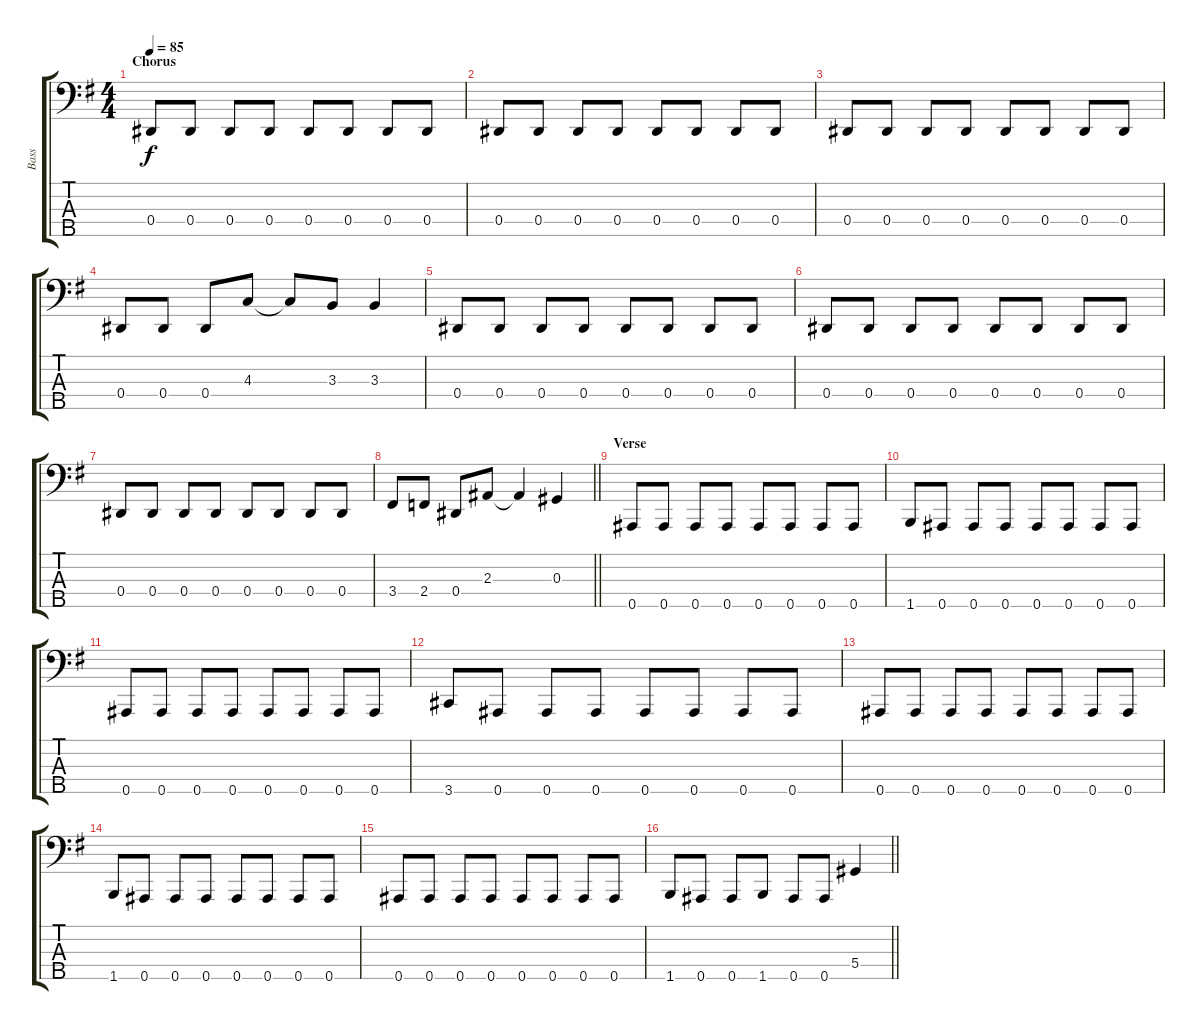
\track ("Bass" "Bass") {instrument electricbassfinger}
\staff {score tabs}
\tuning (Gb2 Db2 Ab1 Eb1 Bb0) {hide}
\ts (4 4)
\section ("" "Chorus")
\tempo 85
\clef f4
\ks g
0.4.8{dy f} 0.4.8 0.4.8 0.4.8 0.4.8 0.4.8 0.4.8 0.4.8 |
0.4.8 0.4.8 0.4.8 0.4.8 0.4.8 0.4.8 0.4.8 0.4.8 |
0.4.8 0.4.8 0.4.8 0.4.8 0.4.8 0.4.8 0.4.8 0.4.8 |
0.4.8 0.4.8 0.4.8 4.3.8 4.3{t}.8 3.3.8 3.3.4 |
0.4.8 0.4.8 0.4.8 0.4.8 0.4.8 0.4.8 0.4.8 0.4.8 |
0.4.8 0.4.8 0.4.8 0.4.8 0.4.8 0.4.8 0.4.8 0.4.8 |
0.4.8 0.4.8 0.4.8 0.4.8 0.4.8 0.4.8 0.4.8 0.4.8 |
\barLineRight lightlight
3.4.8 2.4.8 0.4.8 2.3.8 2.3{t}.4 0.3.4 |
\section ("" "Verse")
0.5.8 0.5.8 0.5.8 0.5.8 0.5.8 0.5.8 0.5.8 0.5.8 |
1.5.8 0.5.8 0.5.8 0.5.8 0.5.8 0.5.8 0.5.8 0.5.8 |
0.5.8 0.5.8 0.5.8 0.5.8 0.5.8 0.5.8 0.5.8 0.5.8 |
3.5.8 0.5.8 0.5.8 0.5.8 0.5.8 0.5.8 0.5.8 0.5.8 |
0.5.8 0.5.8 0.5.8 0.5.8 0.5.8 0.5.8 0.5.8 0.5.8 |
1.5.8 0.5.8 0.5.8 0.5.8 0.5.8 0.5.8 0.5.8 0.5.8 |
0.5.8 0.5.8 0.5.8 0.5.8 0.5.8 0.5.8 0.5.8 0.5.8 |
\barLineRight lightlight
1.5.8 0.5.8 0.5.8 1.5.8 0.5.8 0.5.8 5.4.4
